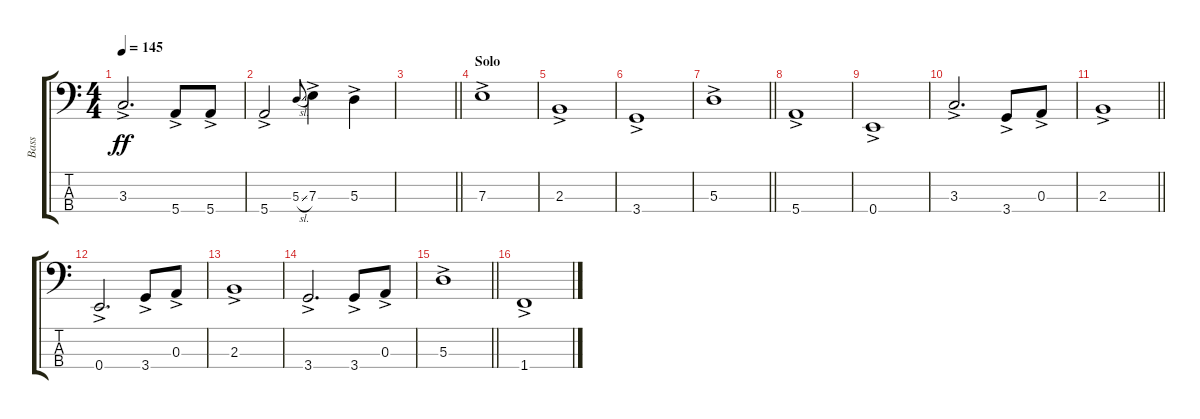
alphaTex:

\track ("Bass" "Bass") {instrument electricbassfinger}
\staff {score tabs}
\tuning (G2 D2 A1 E1) {hide}
\ts (4 4)
\section ("" "")
\tempo 145
\clef f4
\ks c
3.3{ac}.2{d dy ff} 5.4{ac}.8 5.4{ac}.8 |
5.4{ac}.2 5.3{sl}.8{gr onbeat} 7.3{ac}.4 5.3{ac}.4 |
\barLineRight lightlight
|
\section ("" "Solo")
7.3{ac}.1 |
2.3{ac}.1 |
3.4{ac}.1 |
\barLineRight lightlight
5.3{ac}.1 |
\section ("" "")
5.4{ac}.1 |
0.4{ac}.1 |
3.3{ac}.2{d} 3.4{ac}.8 0.3{ac}.8 |
\barLineRight lightlight
2.3{ac}.1 |
\section ("" "")
0.4{ac}.2{d} 3.4{ac}.8 0.3{ac}.8 |
2.3{ac}.1 |
3.4{ac}.2{d} 3.4{ac}.8 0.3{ac}.8 |
\barLineRight lightlight
5.3{ac}.1 |
\section ("" "")
1.4{ac}.1
